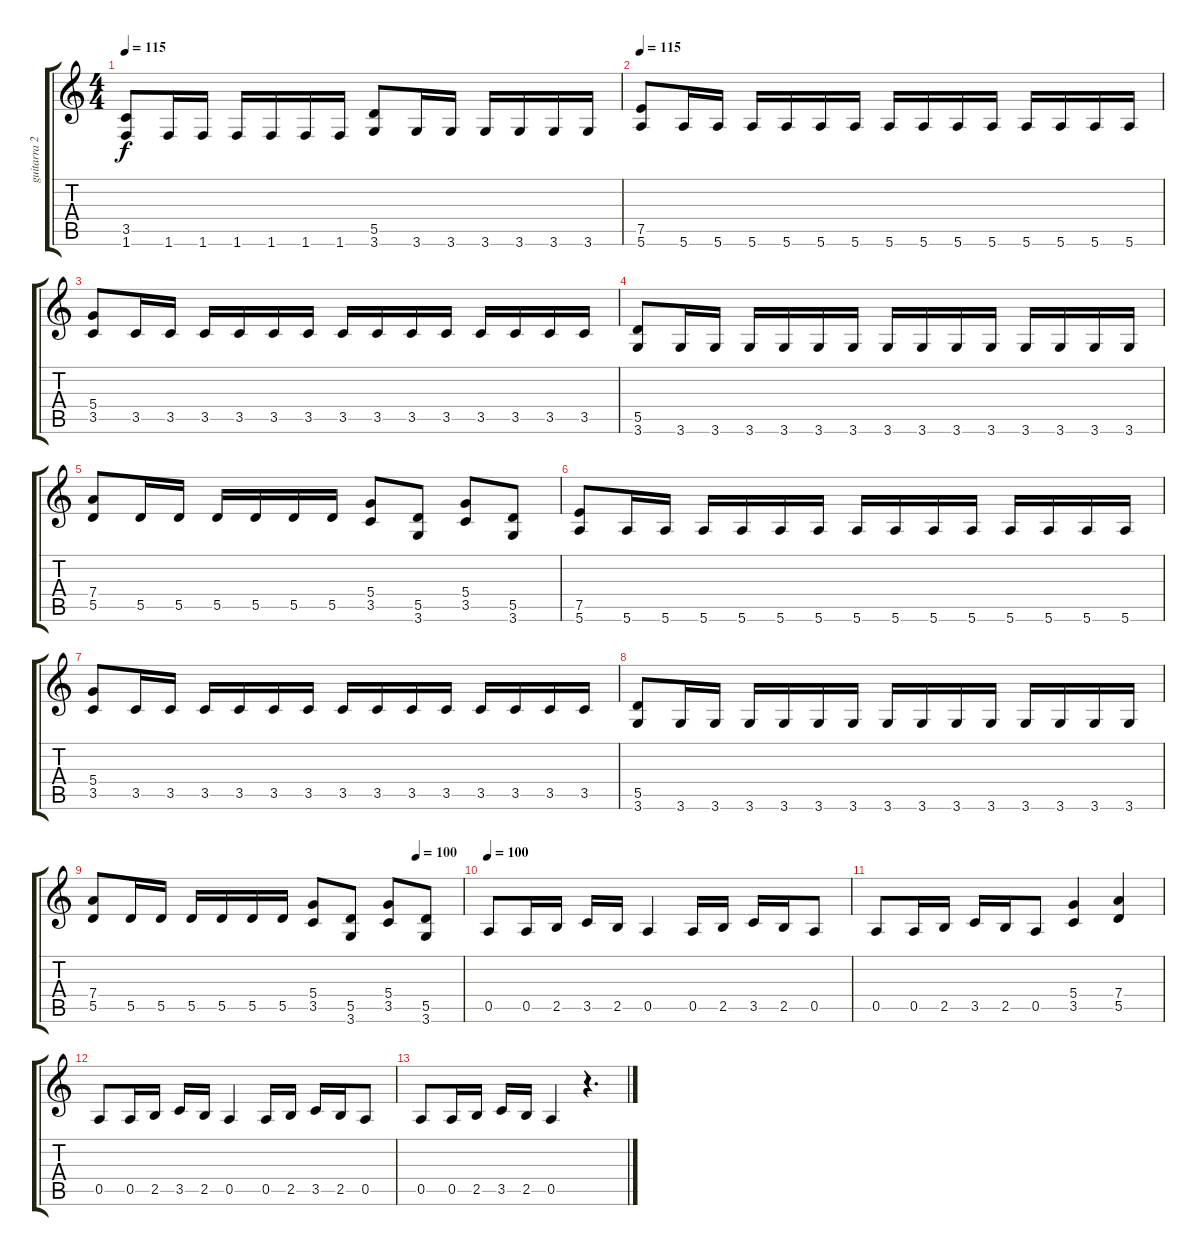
\track ("guitarra 2" "guitarra 2") {instrument overdrivenguitar}
\staff {score tabs}
\tuning (E4 B3 G3 D3 A2 E2) {hide}
\ts (4 4)
\tempo 115
\clef g2
\ks c
(3.5 1.6).8{dy f} 1.6.16 1.6.16 1.6.16 1.6.16 1.6.16 1.6.16 (5.5 3.6).8 3.6.16 3.6.16 3.6.16 3.6.16 3.6.16 3.6.16 |
\section ("" "")
\tempo 115
(7.5 5.6).8 5.6.16 5.6.16 5.6.16 5.6.16 5.6.16 5.6.16 5.6.16 5.6.16 5.6.16 5.6.16 5.6.16 5.6.16 5.6.16 5.6.16 |
(5.4 3.5).8 3.5.16 3.5.16 3.5.16 3.5.16 3.5.16 3.5.16 3.5.16 3.5.16 3.5.16 3.5.16 3.5.16 3.5.16 3.5.16 3.5.16 |
(5.5 3.6).8 3.6.16 3.6.16 3.6.16 3.6.16 3.6.16 3.6.16 3.6.16 3.6.16 3.6.16 3.6.16 3.6.16 3.6.16 3.6.16 3.6.16 |
(7.4 5.5).8 5.5.16 5.5.16 5.5.16 5.5.16 5.5.16 5.5.16 (5.4 3.5).8 (5.5 3.6).8 (5.4 3.5).8 (5.5 3.6).8 |
(7.5 5.6).8 5.6.16 5.6.16 5.6.16 5.6.16 5.6.16 5.6.16 5.6.16 5.6.16 5.6.16 5.6.16 5.6.16 5.6.16 5.6.16 5.6.16 |
(5.4 3.5).8 3.5.16 3.5.16 3.5.16 3.5.16 3.5.16 3.5.16 3.5.16 3.5.16 3.5.16 3.5.16 3.5.16 3.5.16 3.5.16 3.5.16 |
(5.5 3.6).8 3.6.16 3.6.16 3.6.16 3.6.16 3.6.16 3.6.16 3.6.16 3.6.16 3.6.16 3.6.16 3.6.16 3.6.16 3.6.16 3.6.16 |
\tempo (100 0.875)
(7.4 5.5).8 5.5.16 5.5.16 5.5.16 5.5.16 5.5.16 5.5.16 (5.4 3.5).8 (5.5 3.6).8 (5.4 3.5).8 (5.5 3.6).8 |
\section ("" "")
\tempo 100
0.5.8 0.5.16 2.5.16 3.5.16 2.5.16 0.5.4 0.5.16 2.5.16 3.5.16 2.5.16 0.5.8 |
0.5.8 0.5.16 2.5.16 3.5.16 2.5.16 0.5.8 (5.4 3.5).4 (7.4 5.5).4 |
0.5.8 0.5.16 2.5.16 3.5.16 2.5.16 0.5.4 0.5.16 2.5.16 3.5.16 2.5.16 0.5.8 |
0.5.8 0.5.16 2.5.16 3.5.16 2.5.16 0.5.4 r.4{d}
